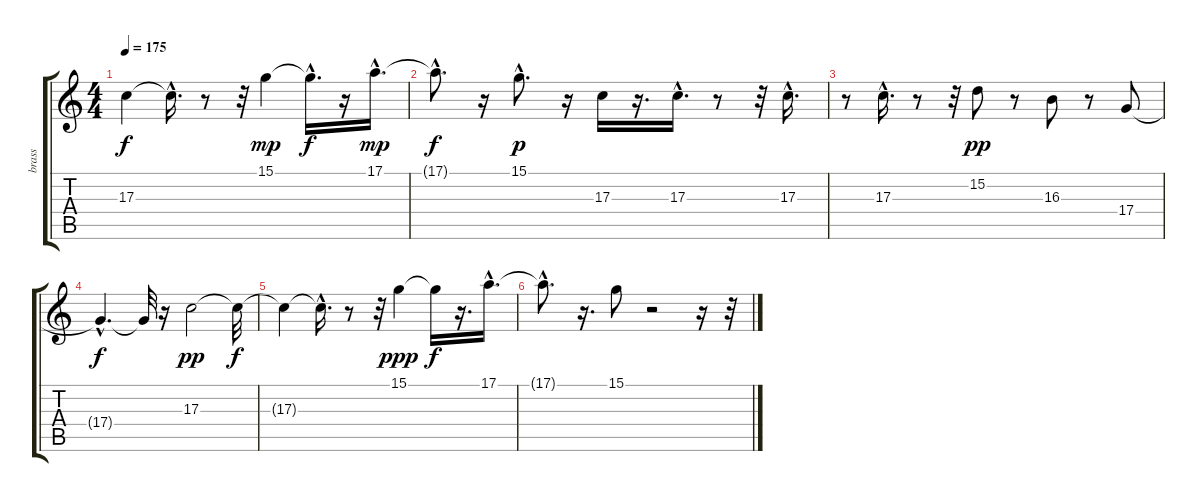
\track ("brass" "brass") {instrument synthbrass1}
\staff {score tabs}
\tuning (E4 B3 G3 D3 A2 E2) {hide}
\ts (4 4)
\tempo 175
\clef g2
\ks c
17.3{t}.4{dy f} 17.3{hac t}.16{d} r.8 r.32 15.1.4{dy mp} 15.1{hac t}.16{d dy f} r.16 17.1{hac}.16{d dy mp} |
17.1{hac t}.8{d dy f} r.16 15.1{hac}.8{d dy p} r.16 17.3.16 r.16{d} 17.3{hac}.16{d} r.8 r.32 17.3{hac}.16{d} |
r.8 17.3{hac}.16{d} r.8 r.32 15.2.8{dy pp} r.8 16.3.8 r.8 17.4.8 |
17.4{hac t}.4{d dy f} 17.4{t}.32 r.16 17.3.2{dy pp} 17.3{t}.32{dy f} |
17.3{t}.4 17.3{hac t}.16{d} r.8 r.32 15.1.4{dy ppp} 15.1{t}.16{dy f} r.16{d} 17.1{hac}.16{d} |
17.1{hac t}.8{d} r.16{d} 15.1.8 r.2 r.16 r.32
